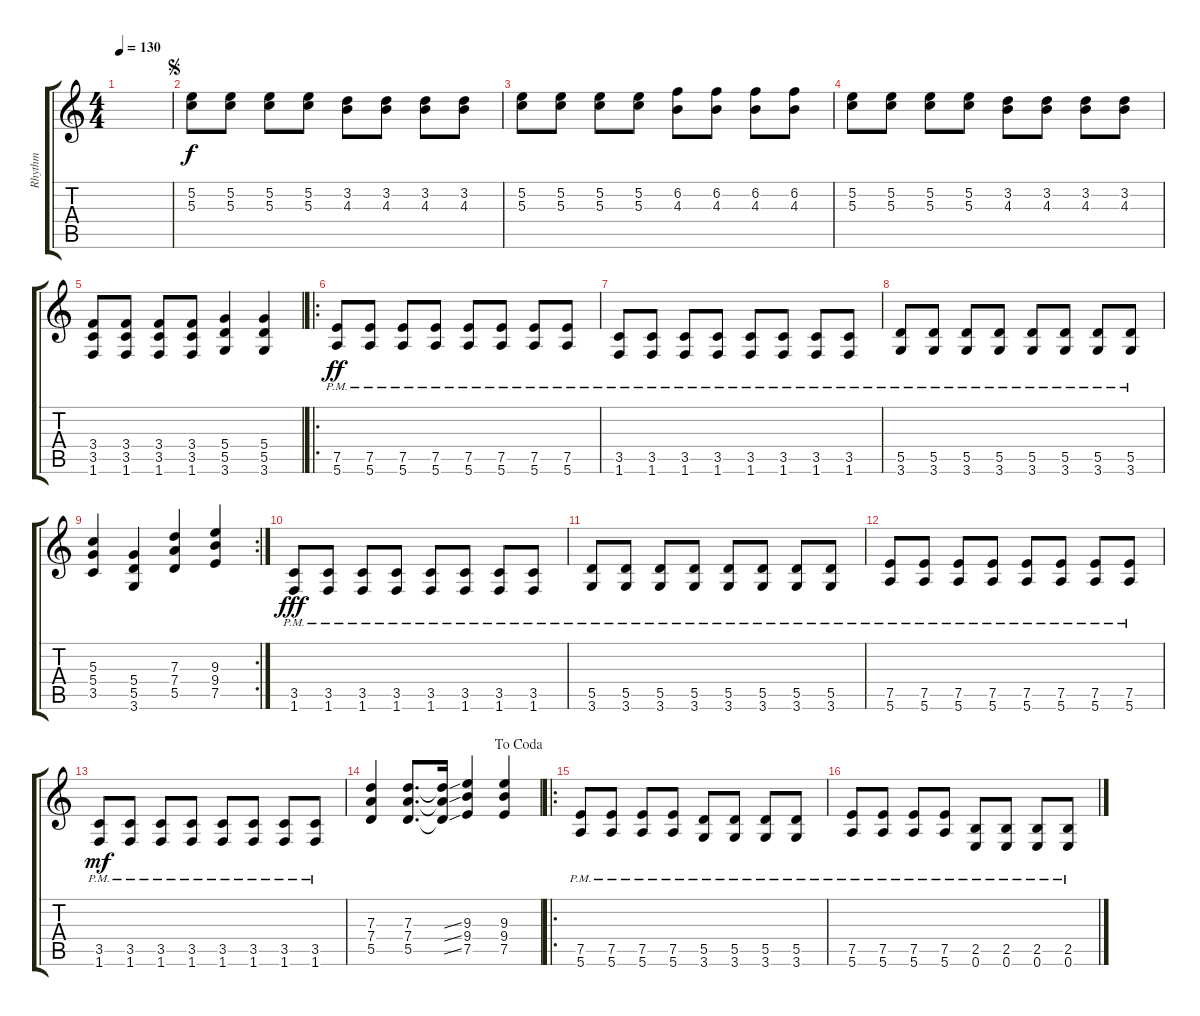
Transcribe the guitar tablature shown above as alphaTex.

\track ("Rhythm" "Rhythm") {instrument distortionguitar}
\staff {score tabs}
\tuning (E4 B3 G3 D3 A2 E2) {hide}
\ts (4 4)
\tempo 130
\clef g2
\ks c
|
\jump segno
(5.2 5.3).8 (5.2 5.3).8 (5.2 5.3).8 (5.2 5.3).8 (3.2 4.3).8 (3.2 4.3).8 (3.2 4.3).8 (3.2 4.3).8 |
(5.2 5.3).8 (5.2 5.3).8 (5.2 5.3).8 (5.2 5.3).8 (6.2 4.3).8 (6.2 4.3).8 (6.2 4.3).8 (6.2 4.3).8 |
(5.2 5.3).8 (5.2 5.3).8 (5.2 5.3).8 (5.2 5.3).8 (3.2 4.3).8 (3.2 4.3).8 (3.2 4.3).8 (3.2 4.3).8 |
(3.4 3.5 1.6).8 (3.4 3.5 1.6).8 (3.4 3.5 1.6).8 (3.4 3.5 1.6).8 (5.4 5.5 3.6).4 (5.4 5.5 3.6).4 |
\ro
(7.5{pm} 5.6{pm}).8{dy ff} (7.5{pm} 5.6{pm}).8 (7.5{pm} 5.6{pm}).8 (7.5{pm} 5.6{pm}).8 (7.5{pm} 5.6{pm}).8 (7.5{pm} 5.6{pm}).8 (7.5{pm} 5.6{pm}).8 (7.5{pm} 5.6{pm}).8 |
(3.5{pm} 1.6{pm}).8 (3.5{pm} 1.6{pm}).8 (3.5{pm} 1.6{pm}).8 (3.5{pm} 1.6{pm}).8 (3.5{pm} 1.6{pm}).8 (3.5{pm} 1.6{pm}).8 (3.5{pm} 1.6{pm}).8 (3.5{pm} 1.6{pm}).8 |
(5.5{pm} 3.6{pm}).8 (5.5{pm} 3.6{pm}).8 (5.5{pm} 3.6{pm}).8 (5.5{pm} 3.6{pm}).8 (5.5{pm} 3.6{pm}).8 (5.5{pm} 3.6{pm}).8 (5.5{pm} 3.6{pm}).8 (5.5{pm} 3.6{pm}).8 |
\rc 2
(5.3 5.4 3.5).4 (5.4 5.5 3.6).4 (7.3 7.4 5.5).4 (9.3 9.4 7.5).4 |
(3.5{pm} 1.6{pm}).8{dy fff} (3.5{pm} 1.6{pm}).8 (3.5{pm} 1.6{pm}).8 (3.5{pm} 1.6{pm}).8 (3.5{pm} 1.6{pm}).8 (3.5{pm} 1.6{pm}).8 (3.5{pm} 1.6{pm}).8 (3.5{pm} 1.6{pm}).8 |
(5.5{pm} 3.6{pm}).8 (5.5{pm} 3.6{pm}).8 (5.5{pm} 3.6{pm}).8 (5.5{pm} 3.6{pm}).8 (5.5{pm} 3.6{pm}).8 (5.5{pm} 3.6{pm}).8 (5.5{pm} 3.6{pm}).8 (5.5{pm} 3.6{pm}).8 |
(7.5{pm} 5.6{pm}).8 (7.5{pm} 5.6{pm}).8 (7.5{pm} 5.6{pm}).8 (7.5{pm} 5.6{pm}).8 (7.5{pm} 5.6{pm}).8 (7.5{pm} 5.6{pm}).8 (7.5{pm} 5.6{pm}).8 (7.5{pm} 5.6{pm}).8 |
(3.5{pm} 1.6{pm}).8{dy mf} (3.5{pm} 1.6{pm}).8 (3.5{pm} 1.6{pm}).8 (3.5{pm} 1.6{pm}).8 (3.5{pm} 1.6{pm}).8 (3.5{pm} 1.6{pm}).8 (3.5{pm} 1.6{pm}).8 (3.5{pm} 1.6{pm}).8 |
\jump dacoda
(7.3 7.4 5.5).4 (7.3 7.4 5.5).8{d} (7.3{ss t} 7.4{ss t} 5.5{ss t}).16 (9.3 9.4 7.5).4 (9.3 9.4 7.5).4 |
\ro
(7.5{pm} 5.6{pm}).8 (7.5{pm} 5.6{pm}).8 (7.5{pm} 5.6{pm}).8 (7.5{pm} 5.6{pm}).8 (5.5{pm} 3.6{pm}).8 (5.5{pm} 3.6{pm}).8 (5.5{pm} 3.6{pm}).8 (5.5{pm} 3.6{pm}).8 |
(7.5{pm} 5.6{pm}).8 (7.5{pm} 5.6{pm}).8 (7.5{pm} 5.6{pm}).8 (7.5{pm} 5.6{pm}).8 (2.5{pm} 0.6{pm}).8 (2.5{pm} 0.6{pm}).8 (2.5{pm} 0.6{pm}).8 (2.5{pm} 0.6{pm}).8
